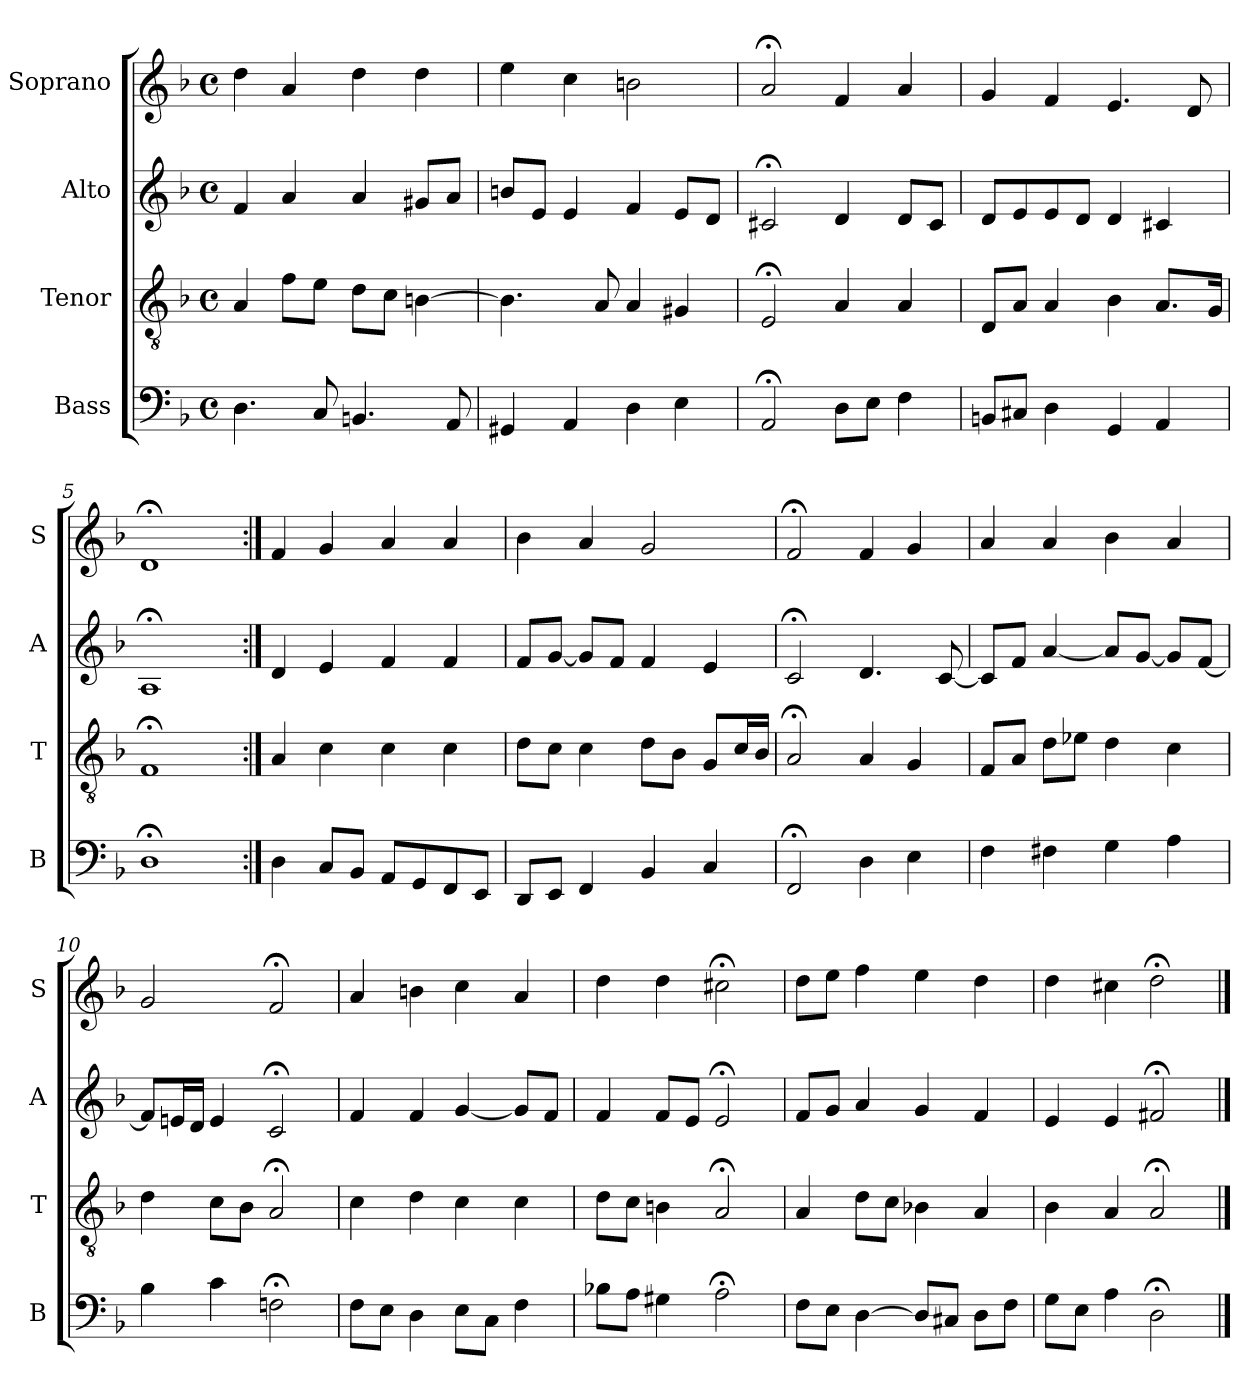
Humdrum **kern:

**kern	**kern	**kern	**kern
*part4	*part3	*part2	*part1
*staff4	*staff3	*staff2	*staff1
*I"Bass	*I"Tenor	*I"Alto	*I"Soprano
*I'B	*I'T	*I'A	*I'S
*clefF4	*clefGv2	*clefG2	*clefG2
*k[b-]	*k[b-]	*k[b-]	*k[b-]
*d:	*d:	*d:	*d:
*M4/4	*M4/4	*M4/4	*M4/4
*met(c)	*met(c)	*met(c)	*met(c)
*MM100	*MM100	*MM100	*MM100
=1	=1	=1	=1
4.D	4A	4f	4dd
.	8fL	4a	4a
8C	8eJ	.	.
4.BBn	8dL	4a	4dd
.	8cJ	.	.
.	[4Bn	8g#XL	4dd
8AA	.	8aJ	.
=2	=2	=2	=2
4GG#X	4.B]	8bnL	4ee
.	.	8eJ	.
4AA	.	4e	4cc
.	8A	.	.
4D	4A	4f	2bn
4E	4G#X	8eL	.
.	.	8dJ	.
=3	=3	=3	=3
2AA;<i	2E;<i	2c#X;<	2a;<
8DiL	4Ai	4d	4f
8EJ	.	.	.
4F	4A	8dL	4a
.	.	8c#J	.
=4	=4	=4	=4
8BBnL	8DL	8dL	4g
8C#XJ	8AJ	8e	.
4D	4A	8e	4f
.	.	8dJ	.
4GG	4B-	4d	4.e
4AA	8.AL	4c#X	.
.	.	.	8d
.	16GJk	.	.
=5	=5	=5	=5
1D;<	1F;<	1A;<	1d;<
=6:|!	=6:|!	=6:|!	=6:|!
4D	4Ai	4d	4fi
8CL	4ci	4e	4gi
8BB-J	.	.	.
8AAL	4c	4f	4a
8GG	.	.	.
8FF	4c	4f	4a
8EEJ	.	.	.
=7	=7	=7	=7
8DDL	8dL	8fL	4b-
8EEJ	8cJ	[8gJ	.
4FF	4c	8gL]	4a
.	.	8fJ	.
4BB-	8dL	4f	2g
.	8B-J	.	.
4C	8GL	4e	.
.	16cL	.	.
.	16B-JJ	.	.
=8	=8	=8	=8
2FF;<	2A;<	2c;<	2f;<
4D	4A	4.d	4f
4E	4G	.	4g
.	.	[8c	.
=9	=9	=9	=9
4F	8FL	8cL]	4a
.	8AiJ	8fiJ	.
4F#X	8diL	[4ai	4a
.	8e-XJ	.	.
4G	4d	8aiL]	4b-
.	.	[8gJ	.
4A	4c	8gL]	4a
.	.	[8fJ	.
=10	=10	=10	=10
4B-	4d	8fL]	2g
.	.	16enL	.
.	.	16dJJ	.
4c	8cL	4e	.
.	8B-J	.	.
2Fn;<	2A;<	2c;<	2f;<
=11	=11	=11	=11
8FL	4c	4f	4a
8EJ	.	.	.
4D	4d	4f	4bn
8EL	4c	[4g	4cc
8CJ	.	.	.
4F	4c	8gL]	4a
.	.	8fJ	.
=12	=12	=12	=12
8B-XL	8dL	4f	4dd
8AJ	8cJ	.	.
4G#X	4Bn	8fL	4dd
.	.	8eJ	.
2A;<	2A;<	2e;<	2cc#X;<
=13	=13	=13	=13
8FL	4A	8fL	8ddL
8EJ	.	8gJ	8eeJ
[4D	8dL	4a	4ff
.	8cJ	.	.
8DL]	4B-X	4g	4ee
8C#XJ	.	.	.
8DL	4A	4f	4dd
8FJ	.	.	.
=14	=14	=14	=14
8GL	4B-	4e	4dd
8EJ	.	.	.
4A	4A	4e	4cc#X
2D;<	2A;<	2f#X;<	2dd;<
==	==	==	==
*-	*-	*-	*-
